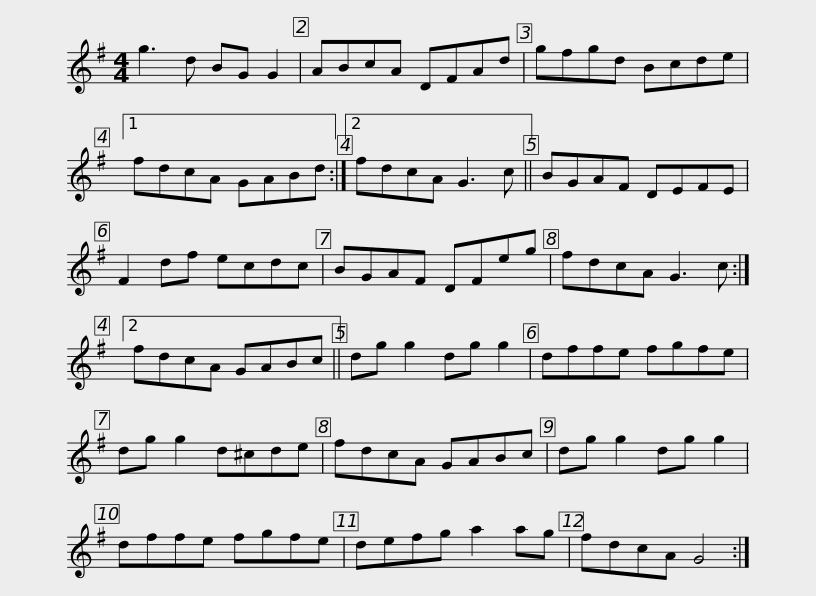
X:1
L:1/8
M:4/4
I:linebreak $
K:G
V:1 treble
V:1
 g3 d BG G2 | ABcA DFAd | gfgd Bcde |1 fdcA GABd :|2 fdcA G3 c || %5
 BGAF DEFE |$ F2 df ecdc | BGAF DFeg | fdcA G3 c :|2 fdcA GABc || %10
 dg g2 dg g2 | dffe fgfe |$ dg g2 d^cde | fdcA GABc | dg g2 dg g2 | %15
 dffe fgfe | defg a2 ag | fdcA G4 :| %18
